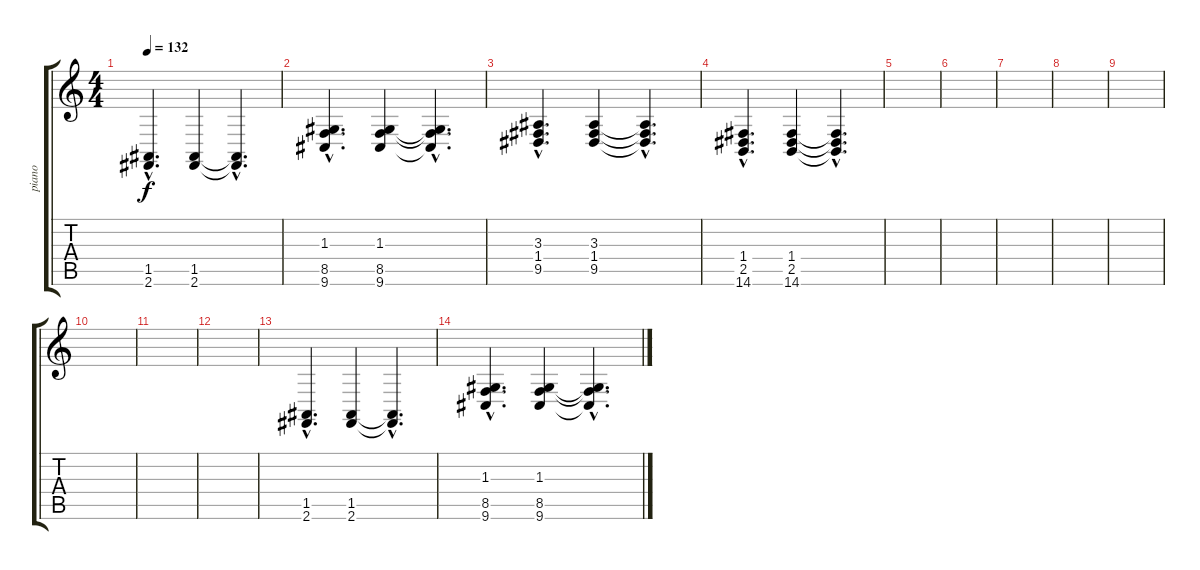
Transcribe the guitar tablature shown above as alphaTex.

\track ("piano" "piano") {instrument acousticgrandpiano}
\staff {score tabs}
\tuning (E4 B3 G3 D3 A2 E2) {hide}
\ts (4 4)
\tempo 132
\clef g2
\ks c
(1.5{hac} 2.6{hac}).4{d dy f} (1.5 2.6).4 (1.5{hac t} 2.6{hac t}).4{d} |
(1.3{hac} 8.5{hac} 9.6{hac}).4{d} (1.3 8.5 9.6).4 (1.3{hac t} 8.5{hac t} 9.6{hac t}).4{d} |
(3.3{hac} 1.4{hac} 9.5{hac}).4{d} (3.3 1.4 9.5).4 (3.3{hac t} 1.4{hac t} 9.5{hac t}).4{d} |
(1.4{hac} 2.5{hac} 14.6{hac}).4{d} (1.4 2.5 14.6).4 (1.4{hac t} 2.5{hac t} 14.6{hac t}).4{d} |
|
|
|
|
|
|
|
|
(1.5{hac} 2.6{hac}).4{d} (1.5 2.6).4 (1.5{hac t} 2.6{hac t}).4{d} |
(1.3{hac} 8.5{hac} 9.6{hac}).4{d} (1.3 8.5 9.6).4 (1.3{hac t} 8.5{hac t} 9.6{hac t}).4{d}
